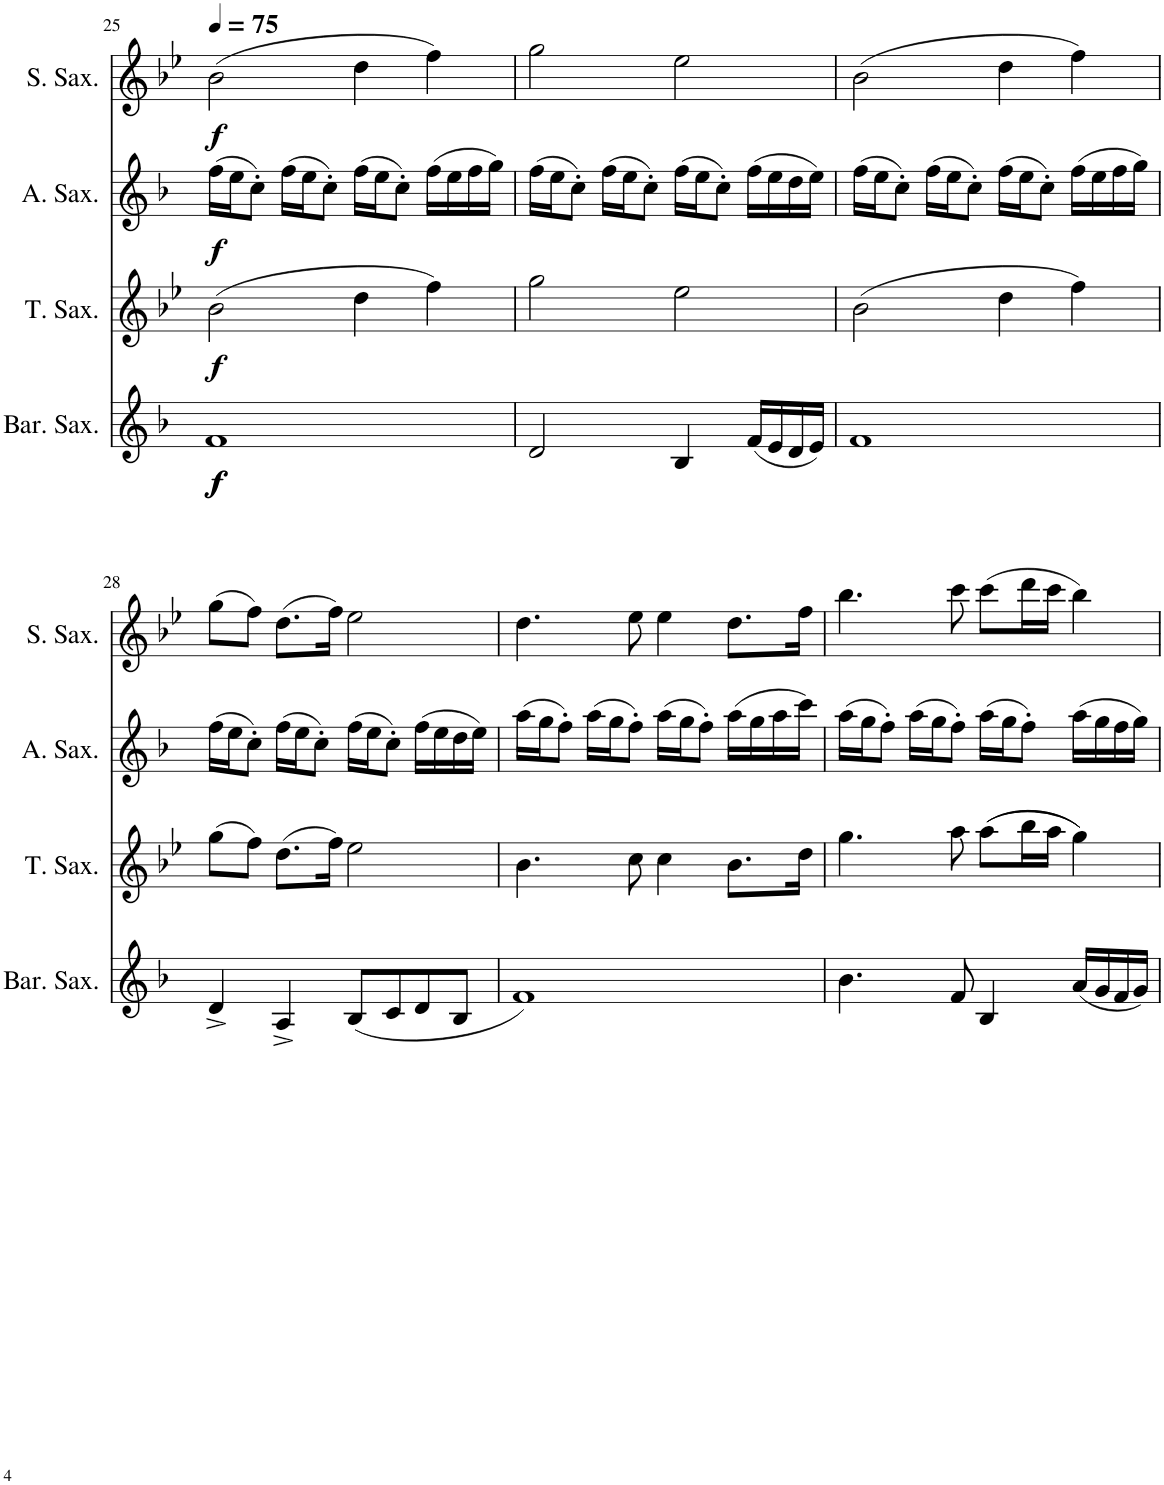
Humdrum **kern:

**kern	**dynam	**kern	**dynam	**kern	**dynam	**kern	**dynam
*part4	*part4	*part3	*part3	*part2	*part2	*part1	*part1
*staff4	*staff4	*staff3	*staff3	*staff2	*staff2	*staff1	*staff1
*I"Baritone Saxophone	*	*I"Tenor Saxophone	*	*I"Alto Saxophone	*	*I"Soprano Saxophone	*
*I'Bar. Sax.	*	*I'T. Sax.	*	*I'A. Sax.	*	*I'S. Sax.	*
!!LO:PB:g=z
*clefG2	*	*clefG2	*	*clefG2	*	*clefG2	*
*Trd12c21	*	*Trd8c14	*	*Trd5c9	*	*Trd1c2	*
*k[b-]	*	*k[b-e-]	*	*k[b-]	*	*k[b-e-]	*
*M4/4	*	*M4/4	*	*M4/4	*	*M4/4	*
*MM75	*	*MM75	*	*MM75	*	*MM75	*
=25	=25	=25	=25	=25	=25	=25	=25
!	!LO:DY:b	!	!	!	!	!	!
!	!LO:DY:n=1:b	!	!LO:DY:b	!	!LO:DY:b	!	!LO:DY:b
1f	f f	(2b-\	f	(16ff\LL	f	(2b-\	f
.	.	.	.	16ee\J	.	.	.
.	.	.	.	8cc'\J)	.	.	.
.	.	.	.	(16ff\LL	.	.	.
.	.	.	.	16ee\J	.	.	.
.	.	.	.	8cc'\J)	.	.	.
.	.	4dd\	.	(16ff\LL	.	4dd\	.
.	.	.	.	16ee\J	.	.	.
.	.	.	.	8cc'\J)	.	.	.
.	.	4ff\)	.	(16ff\LL	.	4ff\)	.
.	.	.	.	16ee\	.	.	.
.	.	.	.	16ff\	.	.	.
.	.	.	.	16gg\JJ)	.	.	.
=26	=26	=26	=26	=26	=26	=26	=26
2d/	.	2gg\	.	(16ff\LL	.	2gg\	.
.	.	.	.	16ee\J	.	.	.
.	.	.	.	8cc'\J)	.	.	.
.	.	.	.	(16ff\LL	.	.	.
.	.	.	.	16ee\J	.	.	.
.	.	.	.	8cc'\J)	.	.	.
4B-/	.	2ee-\	.	(16ff\LL	.	2ee-\	.
.	.	.	.	16ee\J	.	.	.
.	.	.	.	8cc'\J)	.	.	.
(16f/LL	.	.	.	(16ff\LL	.	.	.
16e/	.	.	.	16ee\	.	.	.
16d/	.	.	.	16dd\	.	.	.
16e/JJ)	.	.	.	16ee\JJ)	.	.	.
=27	=27	=27	=27	=27	=27	=27	=27
1f	.	(2b-\	.	(16ff\LL	.	(2b-\	.
.	.	.	.	16ee\J	.	.	.
.	.	.	.	8cc'\J)	.	.	.
.	.	.	.	(16ff\LL	.	.	.
.	.	.	.	16ee\J	.	.	.
.	.	.	.	8cc'\J)	.	.	.
.	.	4dd\	.	(16ff\LL	.	4dd\	.
.	.	.	.	16ee\J	.	.	.
.	.	.	.	8cc'\J)	.	.	.
.	.	4ff\)	.	(16ff\LL	.	4ff\)	.
.	.	.	.	16ee\	.	.	.
.	.	.	.	16ff\	.	.	.
.	.	.	.	16gg\JJ)	.	.	.
!!LO:LB:g=z
=28	=28	=28	=28	=28	=28	=28	=28
4d^/	.	(8gg\L	.	(16ff\LL	.	(8gg\L	.
.	.	.	.	16ee\J	.	.	.
.	.	8ff\J)	.	8cc'\J)	.	8ff\J)	.
4A^/	.	(8.dd\L	.	(16ff\LL	.	(8.dd\L	.
.	.	.	.	16ee\J	.	.	.
.	.	.	.	8cc'\J)	.	.	.
.	.	16ff\Jk)	.	.	.	16ff\Jk)	.
(8B-/L	.	2ee-\	.	(16ff\LL	.	2ee-\	.
.	.	.	.	16ee\J	.	.	.
8c/	.	.	.	8cc'\J)	.	.	.
8d/	.	.	.	(16ff\LL	.	.	.
.	.	.	.	16ee\	.	.	.
8B-/J	.	.	.	16dd\	.	.	.
.	.	.	.	16ee\JJ)	.	.	.
=29	=29	=29	=29	=29	=29	=29	=29
1f)	.	4.b-\	.	(16aa\LL	.	4.dd\	.
.	.	.	.	16gg\J	.	.	.
.	.	.	.	8ff'\J)	.	.	.
.	.	.	.	(16aa\LL	.	.	.
.	.	.	.	16gg\J	.	.	.
.	.	8cc\	.	8ff'\J)	.	8ee-\	.
.	.	4cc\	.	(16aa\LL	.	4ee-\	.
.	.	.	.	16gg\J	.	.	.
.	.	.	.	8ff'\J)	.	.	.
.	.	8.b-\L	.	(16aa\LL	.	8.dd\L	.
.	.	.	.	16gg\	.	.	.
.	.	.	.	16aa\	.	.	.
.	.	16dd\Jk	.	16ccc\JJ)	.	16ff\Jk	.
=30	=30	=30	=30	=30	=30	=30	=30
4.b-\	.	4.gg\	.	(16aa\LL	.	4.bb-\	.
.	.	.	.	16gg\J	.	.	.
.	.	.	.	8ff'\J)	.	.	.
.	.	.	.	(16aa\LL	.	.	.
.	.	.	.	16gg\J	.	.	.
8f/	.	8aa\	.	8ff'\J)	.	8ccc\	.
4B-/	.	((8aa\L	.	(16aa\LL	.	(8ccc\L	.
.	.	.	.	16gg\J	.	.	.
.	.	16bb-\L	.	8ff'\J)	.	16ddd\L	.
.	.	16aa\JJ	.	.	.	16ccc\JJ	.
(16a/LL	.	4gg\))	.	(16aa\LL	.	4bb-\)	.
16g/	.	.	.	16gg\	.	.	.
16f/	.	.	.	16ff\	.	.	.
16g/JJ)	.	.	.	16gg\JJ)	.	.	.
=	=	=	=	=	=	=	=
*-	*-	*-	*-	*-	*-	*-	*-
